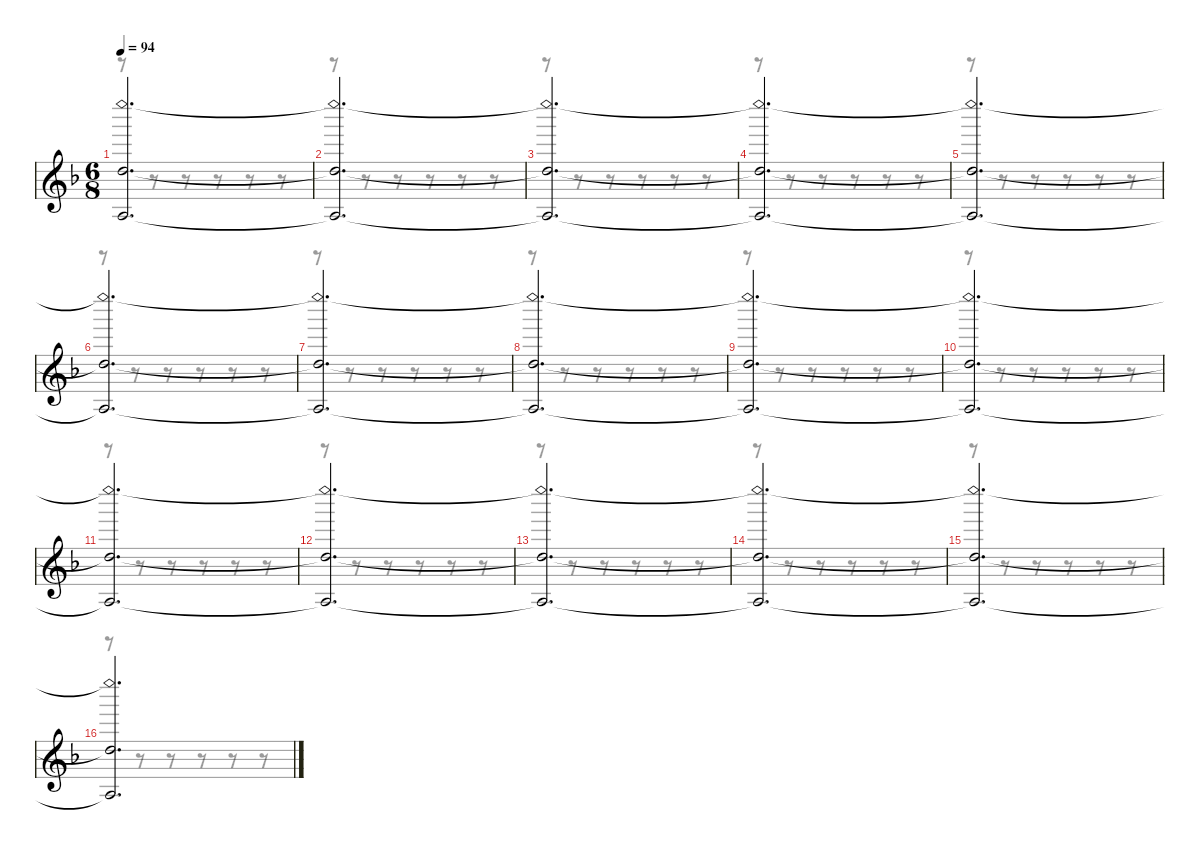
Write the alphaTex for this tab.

\defaultSystemsLayout 4
\hideDynamics
\bracketExtendMode nobrackets
\singleTrackTrackNamePolicy hidden
\multiTrackTrackNamePolicy hidden
\otherSystemsTrackNameOrientation horizontal
\track ("P. Wiberg (Keyboards I)" "vln.") {instrument synthstrings1}
\staff {score}
\tuning (E4 A3 F3 D3 A2 D2)
\voice
\ts (6 8)
\tempo 94
\clef g2
\ks dminor
(22.1{nh t acc forcenatural} 0.2{t acc forcenatural} 21.3{t acc forcenatural}).2{d dy f beam Up} |
(22.1{nh t acc forcenatural} 0.2{t acc forcenatural} 21.3{t acc forcenatural}).2{d beam Up} |
(22.1{nh t acc forcenatural} 0.2{t acc forcenatural} 21.3{t acc forcenatural}).2{d beam Up} |
(22.1{nh t acc forcenatural} 0.2{t acc forcenatural} 21.3{t acc forcenatural}).2{d beam Up} |
(22.1{nh t acc forcenatural} 0.2{t acc forcenatural} 21.3{t acc forcenatural}).2{d beam Up} |
(22.1{nh t acc forcenatural} 0.2{t acc forcenatural} 21.3{t acc forcenatural}).2{d beam Up} |
(22.1{nh t acc forcenatural} 0.2{t acc forcenatural} 21.3{t acc forcenatural}).2{d beam Up} |
(22.1{nh t acc forcenatural} 0.2{t acc forcenatural} 21.3{t acc forcenatural}).2{d beam Up} |
(22.1{nh t acc forcenatural} 0.2{t acc forcenatural} 21.3{t acc forcenatural}).2{d beam Up} |
(22.1{nh t acc forcenatural} 0.2{t acc forcenatural} 21.3{t acc forcenatural}).2{d beam Up} |
(22.1{nh t acc forcenatural} 0.2{t acc forcenatural} 21.3{t acc forcenatural}).2{d beam Up} |
(22.1{nh t acc forcenatural} 0.2{t acc forcenatural} 21.3{t acc forcenatural}).2{d beam Up} |
(22.1{nh t acc forcenatural} 0.2{t acc forcenatural} 21.3{t acc forcenatural}).2{d beam Up} |
(22.1{nh t acc forcenatural} 0.2{t acc forcenatural} 21.3{t acc forcenatural}).2{d beam Up} |
(22.1{nh t acc forcenatural} 0.2{t acc forcenatural} 21.3{t acc forcenatural}).2{d beam Up} |
(22.1{nh t acc forcenatural} 0.2{t acc forcenatural} 21.3{t acc forcenatural}).2{d beam Up}
\voice
\clef g2
\ottava regular
\simile none
\ks dminor
r.8{dy mf beam Down} r.8{beam Down} r.8{beam Down} r.8{beam Down} r.8{beam Down} r.8{beam Down} |
r.8{beam Down} r.8{beam Down} r.8{beam Down} r.8{beam Down} r.8{beam Down} r.8{beam Down} |
r.8{beam Down} r.8{beam Down} r.8{beam Down} r.8{beam Down} r.8{beam Down} r.8{beam Down} |
r.8{beam Down} r.8{beam Down} r.8{beam Down} r.8{beam Down} r.8{beam Down} r.8{beam Down} |
r.8{beam Down} r.8{beam Down} r.8{beam Down} r.8{beam Down} r.8{beam Down} r.8{beam Down} |
r.8{beam Down} r.8{beam Down} r.8{beam Down} r.8{beam Down} r.8{beam Down} r.8{beam Down} |
r.8{beam Down} r.8{beam Down} r.8{beam Down} r.8{beam Down} r.8{beam Down} r.8{beam Down} |
r.8{beam Down} r.8{beam Down} r.8{beam Down} r.8{beam Down} r.8{beam Down} r.8{beam Down} |
r.8{beam Down} r.8{beam Down} r.8{beam Down} r.8{beam Down} r.8{beam Down} r.8{beam Down} |
r.8{beam Down} r.8{beam Down} r.8{beam Down} r.8{beam Down} r.8{beam Down} r.8{beam Down} |
r.8{beam Down} r.8{beam Down} r.8{beam Down} r.8{beam Down} r.8{beam Down} r.8{beam Down} |
r.8{beam Down} r.8{beam Down} r.8{beam Down} r.8{beam Down} r.8{beam Down} r.8{beam Down} |
r.8{beam Down} r.8{beam Down} r.8{beam Down} r.8{beam Down} r.8{beam Down} r.8{beam Down} |
r.8{beam Down} r.8{beam Down} r.8{beam Down} r.8{beam Down} r.8{beam Down} r.8{beam Down} |
r.8{beam Down} r.8{beam Down} r.8{beam Down} r.8{beam Down} r.8{beam Down} r.8{beam Down} |
r.8{beam Down} r.8{beam Down} r.8{beam Down} r.8{beam Down} r.8{beam Down} r.8{beam Down}
